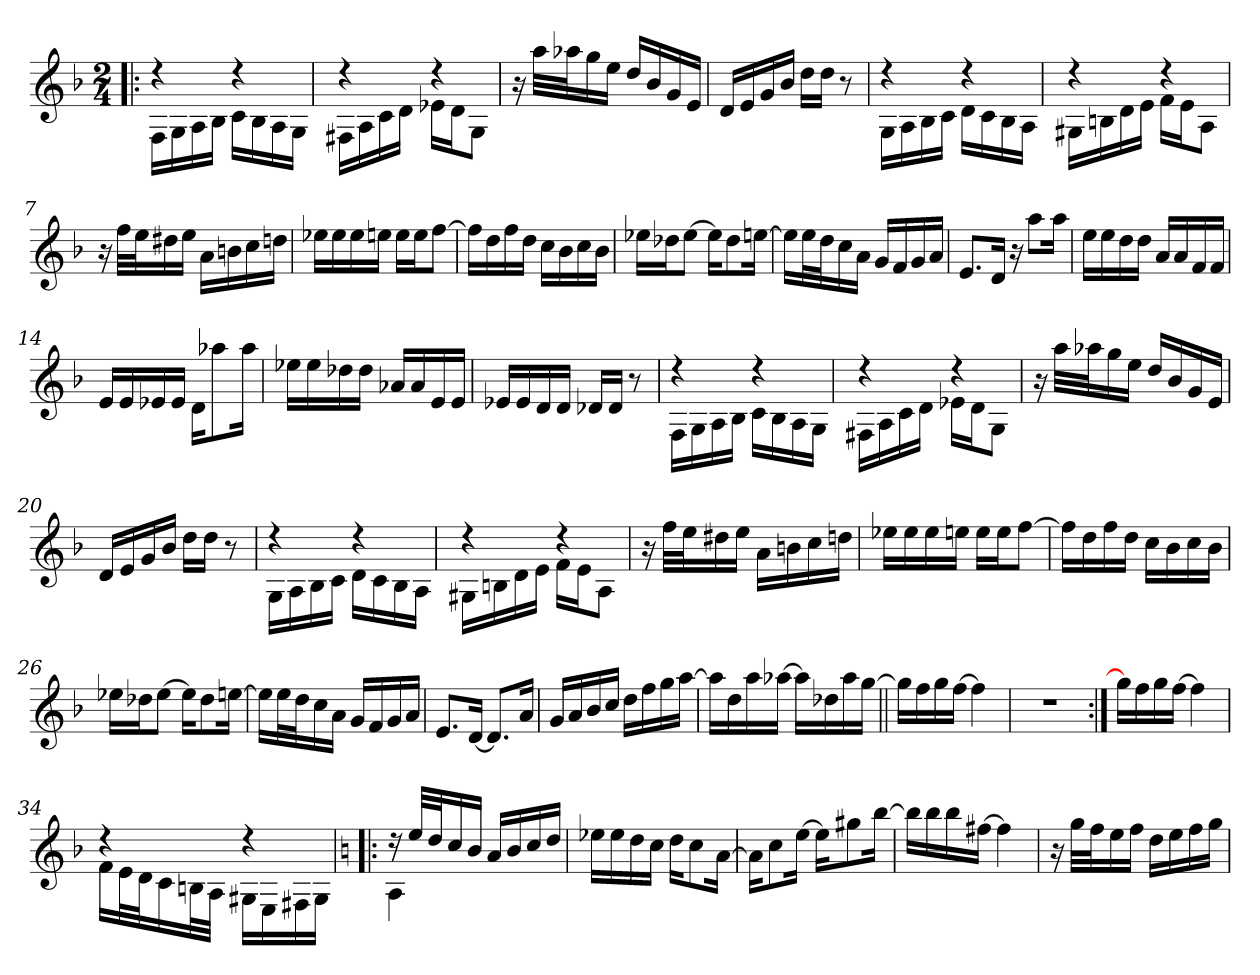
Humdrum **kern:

**kern
*part1
*staff1
*clefG2
*k[b-]
*F:
*M2/4
=1!|:
*^
4rdd	16F!\LL
.	16G!\
.	16A!\
.	16B-!\JJ
4rdd	16c!\LL
.	16B-!\
.	16A!\
.	16G!\JJ
=2	=2
4rdd	16F#X!\LL
.	16A!\
.	16c!\
.	16d!\JJ
4rdd	16e-X!\LL
.	16d!\J
.	8G!\J
*v	*v
=3
16r
32aa\LLL
32aa-X\J
16gg\
16ee\JJ
16dd/LL
16b-/
16g/
16e/JJ
=4
16d/LL
16e/
16g/
16b-/JJ
16dd\LL
16dd\JJ
8r
!!LO:LB:g=z
=5
*^
4rdd	16G!\LL
.	16A!\
.	16B-!\
.	16c!\JJ
4rdd	16d!\LL
.	16c!\
.	16B-!\
.	16A!\JJ
=6	=6
4rdd	16G#X!\LL
.	16Bn!\
.	16d!\
.	16e!\JJ
4rdd	16f!\LL
.	16e!\J
.	8A!\J
*v	*v
=7
16r
32ff\LLL
32ee\J
16dd#X\
16ee\JJ
16a\LL
16bn\
16cc\
16ddn\JJ
=8
16ee-X\LL
16ee-\
16ee-\
16een\JJ
16ee\LL
16ee\J
[8ff\J
!!LO:LB:g=z
=9
16ff\LL]
16dd\
16ff\
16dd\JJ
16cc\LL
16b-\
16cc\
16b-\JJ
=10
16ee-X\LL
16dd-X\J
[8ee-\J
16ee-\KL]
8dd-\
[16een\Jk
=11
16ee\LL]
32ee\L
32dd\J
16cc\
16a\JJ
16g/LL
16f/
16g/
16a/JJ
=12
8.e/L
16d/Jk
16r
8aa\L
16aa\Jk
!!LO:LB:g=z
=13
16ee\LL
16ee\
16dd\
16dd\JJ
16a/LL
16a/
16f/
16f/JJ
=14
16e/LL
16e/
16e-X/
16e-/JJ
16d\KL
8aa-X\
16aa-\Jk
=15
16ee-X\LL
16ee-\
16dd-X\
16dd-\JJ
16a-X/LL
16a-/
16e/
16e/JJ
=16
16e-X/LL
16e-/
16d/
16d/JJ
16d-X/LL
16d-/JJ
8r
!!LO:LB:g=z
=17
*^
4rdd	16F!\LL
.	16G!\
.	16A!\
.	16B-!\JJ
4rdd	16c!\LL
.	16B-!\
.	16A!\
.	16G!\JJ
=18	=18
4rdd	16F#X!\LL
.	16A!\
.	16c!\
.	16d!\JJ
4rdd	16e-X!\LL
.	16d!\J
.	8G!\J
*v	*v
=19
16r
32aa\LLL
32aa-X\J
16gg\
16ee\JJ
16dd/LL
16b-/
16g/
16e/JJ
=20
16d/LL
16e/
16g/
16b-/JJ
16dd\LL
16dd\JJ
8r
!!LO:LB:g=z
=21
*^
4rdd	16G!\LL
.	16A!\
.	16B-!\
.	16c!\JJ
4rdd	16d!\LL
.	16c!\
.	16B-!\
.	16A!\JJ
=22	=22
4rdd	16G#X!\LL
.	16Bn!\
.	16d!\
.	16e!\JJ
4rdd	16f!\LL
.	16e!\J
.	8A!\J
*v	*v
=23
16r
32ff\LLL
32ee\J
16dd#X\
16ee\JJ
16a\LL
16bn\
16cc\
16ddn\JJ
=24
16ee-X\LL
16ee-\
16ee-\
16een\JJ
16ee\LL
16ee\J
[8ff\J
!!LO:LB:g=z
=25
16ff\LL]
16dd\
16ff\
16dd\JJ
16cc\LL
16b-\
16cc\
16b-\JJ
=26
16ee-X\LL
16dd-X\J
[8ee-\J
16ee-\KL]
8dd-\
[16een\Jk
=27
16ee\LL]
32ee\L
32dd\J
16cc\
16a\JJ
16g/LL
16f/
16g/
16a/JJ
=28
8.e/L
[16d/Jk
8.d/L]
16a/Jk
!!LO:LB:g=z
=29
16g/LL
16a/
16b-/
16cc/JJ
16dd\LL
16ff\
16gg\
[16aa\JJ
=30
16aa\LL]
16dd\
16aa\
[16aa-X\JJ
16aa-\LL]
16dd-X\
16aa-\
[16gg\JJ
=31||
16gg\LL]
16ff\
16gg\
[16ff\JJ
4ff\]
=32
2r
!!LO:LB:g=z
=33:|!
16gg\LL]
16ff\
16gg\
[16ff\JJ
4ff\]
=34
*^
4rdd	16f!\LL
.	32e!\L
.	32d!\J
.	16c!\
.	32Bn!\L
.	32A!\JJJ
4rdd	16G#X!\LL
.	16E!\
.	16F#X!\
.	16G#!\JJ
=35!|:	=35!|:
*k[]	*
*a:	*
16rdd	4A!\
32ee/LLL	.
32dd/J	.
16cc/	.
16b/JJ	.
16a/LL	4ryy
16b/	.
16cc/	.
16dd/JJ	.
*v	*v
=36
16ee-X\LL
16ee-\
16dd\
16cc\JJ
16dd\KL
8cc\
[16a\Jk
!!LO:LB:g=z
=37
16a\KL]
8cc\
[16ee\Jk
16ee\KL]
8gg#X\
[16bb\Jk
=38
16bb\LL]
16bb\
16bb\
[16ff#X\JJ
4ff#\]
=39
16r
32gg\LLL
32ff\J
16ee\
16ff\JJ
16dd\LL
16ee\
16ff\
16gg\JJ
=
*-
